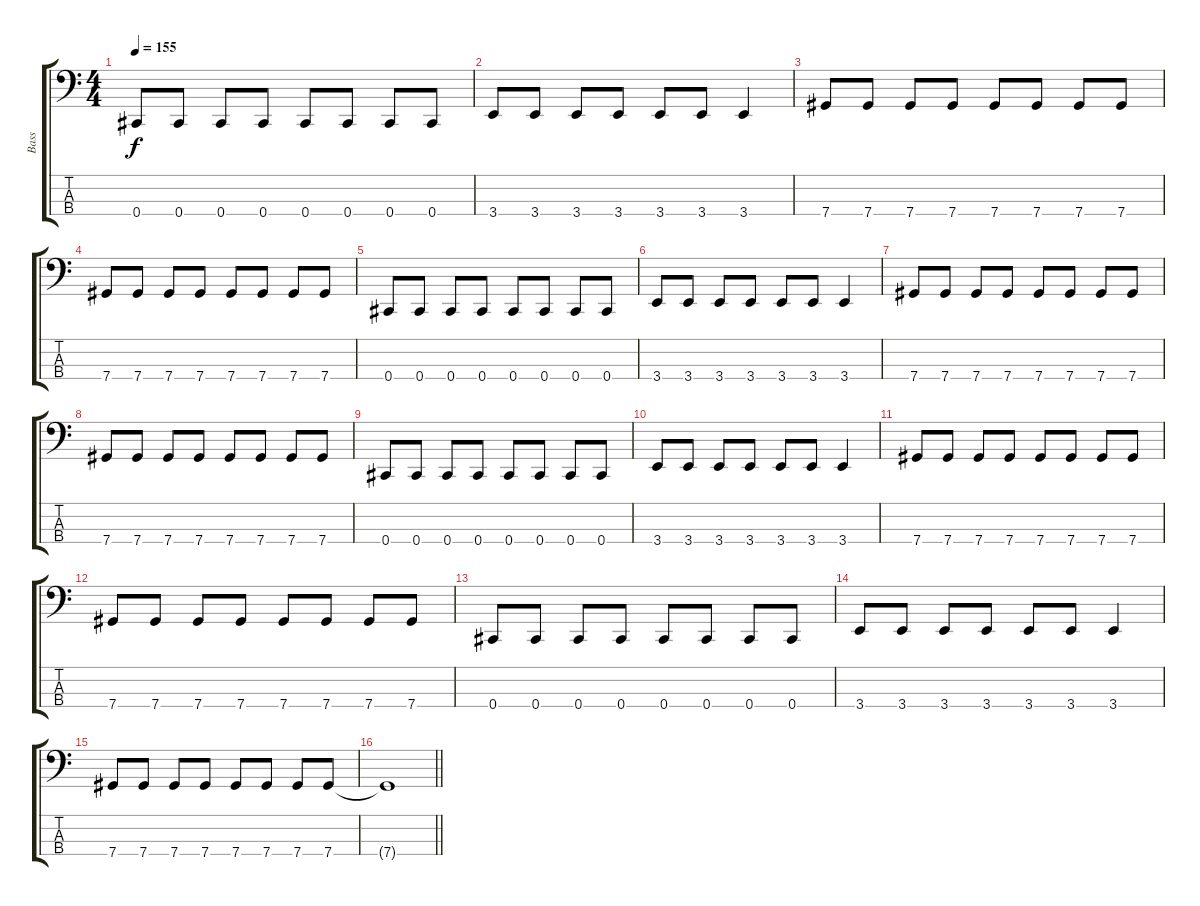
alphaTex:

\track ("Bass" "Bass") {instrument electricbasspick}
\staff {score tabs}
\tuning (Gb2 Db2 Ab1 Db1) {hide}
\ts (4 4)
\tempo 155
\clef f4
\ks c
0.4.8{dy f} 0.4.8 0.4.8 0.4.8 0.4.8 0.4.8 0.4.8 0.4.8 |
3.4.8 3.4.8 3.4.8 3.4.8 3.4.8 3.4.8 3.4.4 |
7.4.8 7.4.8 7.4.8 7.4.8 7.4.8 7.4.8 7.4.8 7.4.8 |
7.4.8 7.4.8 7.4.8 7.4.8 7.4.8 7.4.8 7.4.8 7.4.8 |
0.4.8 0.4.8 0.4.8 0.4.8 0.4.8 0.4.8 0.4.8 0.4.8 |
3.4.8 3.4.8 3.4.8 3.4.8 3.4.8 3.4.8 3.4.4 |
7.4.8 7.4.8 7.4.8 7.4.8 7.4.8 7.4.8 7.4.8 7.4.8 |
7.4.8 7.4.8 7.4.8 7.4.8 7.4.8 7.4.8 7.4.8 7.4.8 |
0.4.8 0.4.8 0.4.8 0.4.8 0.4.8 0.4.8 0.4.8 0.4.8 |
3.4.8 3.4.8 3.4.8 3.4.8 3.4.8 3.4.8 3.4.4 |
7.4.8 7.4.8 7.4.8 7.4.8 7.4.8 7.4.8 7.4.8 7.4.8 |
7.4.8 7.4.8 7.4.8 7.4.8 7.4.8 7.4.8 7.4.8 7.4.8 |
0.4.8 0.4.8 0.4.8 0.4.8 0.4.8 0.4.8 0.4.8 0.4.8 |
3.4.8 3.4.8 3.4.8 3.4.8 3.4.8 3.4.8 3.4.4 |
7.4.8 7.4.8 7.4.8 7.4.8 7.4.8 7.4.8 7.4.8 7.4.8 |
\barLineRight lightlight
7.4{t}.1
